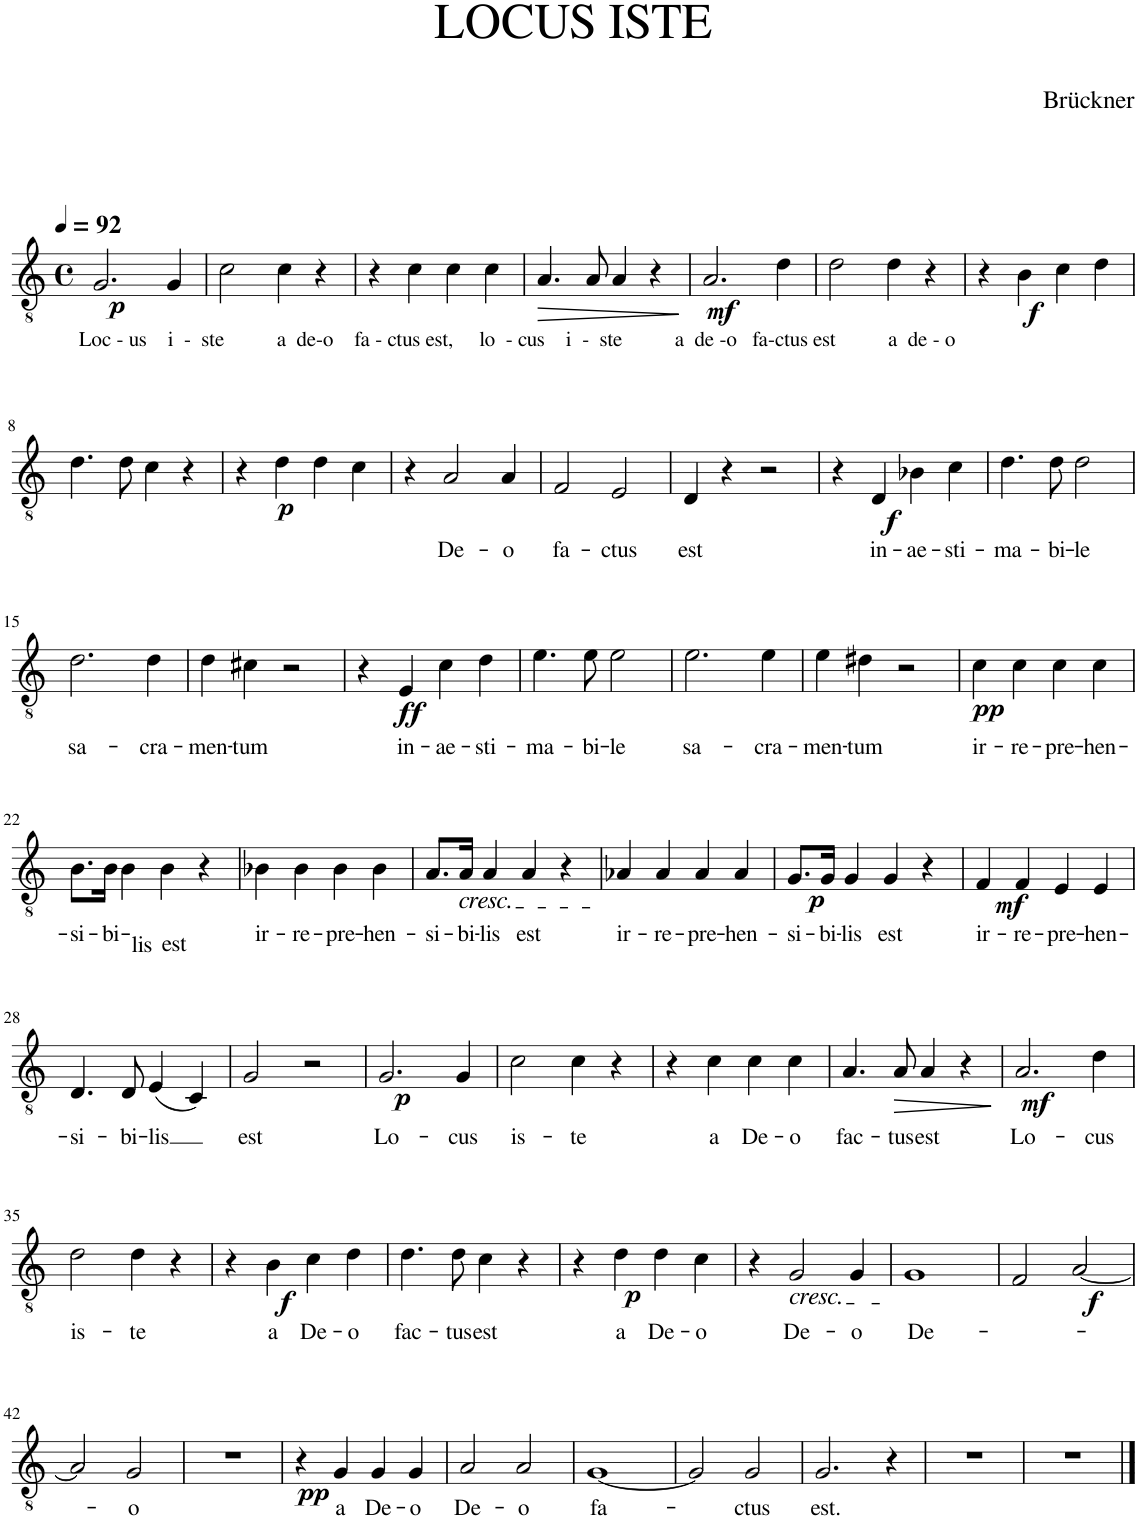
**kern	**text	**dynam
*part1	*part1	*part1
*staff1	*staff1	*staff1
*I"Tenor	*	*
*I'T.	*	*
*clefGv2	*	*
*k[]	*	*
*M4/4	*	*
*met(c)	*	*
*MM92	*	*
=1	=1	=1
!LO:TX:b:t=Loc - us    i  -  ste          a  de-o    fa - ctus est,     lo  - cus    i  -  ste          a  de -o   fa-ctus est          a  de - o	!	!
!	!	!LO:DY:b
2.G/	.	p
4G/	.	.
=2	=2	=2
2c\	.	.
4c\	.	.
4r	.	.
=3	=3	=3
4r	.	.
4c\	.	.
4c\	.	.
4c\	.	.
=4	=4	=4
!	!	!LO:HP:b
4.A/	.	>
8A/	.	.
4A/	.	.
4r	.	.
.	.	]
=5	=5	=5
!	!	!LO:DY:b
2.A/	.	mf
4d\	.	.
=6	=6	=6
2d\	.	.
4d\	.	.
4r	.	.
=7	=7	=7
4r	.	.
!	!	!LO:DY:b
4B\	.	f
4c\	.	.
4d\	.	.
!!LO:LB:g=z
=8	=8	=8
4.d\	.	.
8d\	.	.
4c\	.	.
4r	.	.
=9	=9	=9
4r	.	.
!	!	!LO:DY:b
4d\	.	p
4d\	.	.
4c\	.	.
=10	=10	=10
4r	.	.
!	!LO:LY:b	!
2A/	De-	.
!	!LO:LY:b	!
4A/	-o	.
=11	=11	=11
!	!LO:LY:b	!
2F/	fa-	.
!	!LO:LY:b	!
2E/	-ctus	.
=12	=12	=12
!	!LO:LY:b	!
4D/	est	.
4r	.	.
2r	.	.
=13	=13	=13
4r	.	.
!	!LO:LY:b	!LO:DY:b
4D/	in-	f
!	!LO:LY:b	!
4B-X\	-ae-	.
!	!LO:LY:b	!
4c\	-sti-	.
=14	=14	=14
!	!LO:LY:b	!
4.d\	-ma-	.
!	!LO:LY:b	!
8d\	-bi-	.
!	!LO:LY:b	!
2d\	-le	.
!!LO:LB:g=z
=15	=15	=15
!	!LO:LY:b	!
2.d\	sa-	.
!	!LO:LY:b	!
4d\	-cra-	.
=16	=16	=16
!	!LO:LY:b	!
4d\	-men-	.
!	!LO:LY:b	!
4c#X\	-tum	.
2r	.	.
=17	=17	=17
4r	.	.
!	!LO:LY:b	!LO:DY:b
4E/	in-	ff
!	!LO:LY:b	!
4c\	-ae-	.
!	!LO:LY:b	!
4d\	-sti-	.
=18	=18	=18
!	!LO:LY:b	!
4.e\	-ma-	.
!	!LO:LY:b	!
8e\	-bi-	.
!	!LO:LY:b	!
2e\	-le	.
=19	=19	=19
!	!LO:LY:b	!
2.e\	sa-	.
!	!LO:LY:b	!
4e\	-cra-	.
=20	=20	=20
!	!LO:LY:b	!
4e\	-men-	.
!	!LO:LY:b	!
4d#X\	-tum	.
2r	.	.
=21	=21	=21
!	!LO:LY:b	!LO:DY:b
4c\	ir-	pp
!	!LO:LY:b	!
4c\	-re-	.
!	!LO:LY:b	!
4c\	-pre-	.
!	!LO:LY:b	!
4c\	-hen-	.
!!LO:LB:g=z
=22	=22	=22
!	!LO:LY:b	!
8.B\L	-si-	.
!	!LO:LY:b	!
16B\Jk	-bi-	.
!	!LO:LY:b	!
4B\	-lis	.
!	!LO:LY:b	!
4B\	est	.
4r	.	.
=23	=23	=23
!	!LO:LY:b	!
4B-X\	ir-	.
!	!LO:LY:b	!
4B-\	-re-	.
!	!LO:LY:b	!
4B-\	-pre-	.
!	!LO:LY:b	!
4B-\	-hen-	.
=24	=24	=24
!	!LO:LY:b	!
8.A/L	-si-	.
!LO:TX:b:i:t=cresc.	!	!
!	!LO:LY:b	!
16A/Jk	-bi-	.
!	!LO:LY:b	!
4A/	-lis	.
!	!LO:LY:b	!
4A/	est	.
4r	.	.
=25	=25	=25
!	!LO:LY:b	!
4A-X/	ir-	.
!	!LO:LY:b	!
4A-/	-re-	.
!	!LO:LY:b	!
4A-/	-pre-	.
!	!LO:LY:b	!
4A-/	-hen-	.
=26	=26	=26
!	!LO:LY:b	!
8.G/L	-si-	.
!	!LO:LY:b	!LO:DY:b
16G/Jk	-bi-	p
!	!LO:LY:b	!
4G/	-lis	.
!	!LO:LY:b	!
4G/	est	.
4r	.	.
=27	=27	=27
!	!LO:LY:b	!
4F/	ir-	.
!	!LO:LY:b	!LO:DY:b
4F/	-re-	mf
!	!LO:LY:b	!
4E/	-pre-	.
!	!LO:LY:b	!
4E/	-hen-	.
!!LO:LB:g=z
=28	=28	=28
!	!LO:LY:b	!
4.D/	-si-	.
!	!LO:LY:b	!
8D/	-bi-	.
!	!LO:LY:b	!
(4E/	-lis	.
4C/)	.	.
=29	=29	=29
!	!LO:LY:b	!
2G/	est	.
2r	.	.
=30	=30	=30
!	!LO:LY:b	!LO:DY:b
2.G/	Lo-	p
!	!LO:LY:b	!
4G/	-cus	.
=31	=31	=31
!	!LO:LY:b	!
2c\	is-	.
!	!LO:LY:b	!
4c\	-te	.
4r	.	.
=32	=32	=32
4r	.	.
!	!LO:LY:b	!
4c\	a	.
!	!LO:LY:b	!
4c\	De-	.
!	!LO:LY:b	!
4c\	-o	.
=33	=33	=33
!	!LO:LY:b	!
4.A/	fac-	.
!	!LO:LY:b	!LO:HP:b
8A/	-tus	>
!	!LO:LY:b	!
4A/	est	.
4r	.	.
.	.	]
=34	=34	=34
!	!LO:LY:b	!LO:DY:b
2.A/	Lo-	mf
!	!LO:LY:b	!
4d\	-cus	.
!!LO:LB:g=z
=35	=35	=35
!	!LO:LY:b	!
2d\	is-	.
!	!LO:LY:b	!
4d\	-te	.
4r	.	.
=36	=36	=36
4r	.	.
!	!LO:LY:b	!LO:DY:b
4B\	a	f
!	!LO:LY:b	!
4c\	De-	.
!	!LO:LY:b	!
4d\	-o	.
=37	=37	=37
!	!LO:LY:b	!
4.d\	fac-	.
!	!LO:LY:b	!
8d\	-tus	.
!	!LO:LY:b	!
4c\	est	.
4r	.	.
=38	=38	=38
4r	.	.
!	!LO:LY:b	!LO:DY:b
4d\	a	p
!	!LO:LY:b	!
4d\	De-	.
!	!LO:LY:b	!
4c\	-o	.
=39	=39	=39
4r	.	.
!LO:TX:b:i:t=cresc.	!	!
!	!LO:LY:b	!
2G/	De-	.
!	!LO:LY:b	!
4G/	-o	.
=40	=40	=40
!	!LO:LY:b	!
1G	De-	.
=41	=41	=41
2F/	.	.
!	!	!LO:DY:b
[2A/	.	f
!!LO:LB:g=z
=42	=42	=42
2A/]	.	.
!	!LO:LY:b	!
2G/	-o	.
=43	=43	=43
1r	.	.
=44	=44	=44
!	!	!LO:DY:b
4r	.	pp
!	!LO:LY:b	!
4G/	a	.
!	!LO:LY:b	!
4G/	De-	.
!	!LO:LY:b	!
4G/	-o	.
=45	=45	=45
!	!LO:LY:b	!
2A/	De-	.
!	!LO:LY:b	!
2A/	-o	.
=46	=46	=46
!	!LO:LY:b	!
[1G	fa-	.
=47	=47	=47
2G/]	.	.
!	!LO:LY:b	!
2G/	-ctus	.
=48	=48	=48
!	!LO:LY:b	!
2.G/	est.	.
4r	.	.
=49	=49	=49
1r	.	.
=50	=50	=50
1r	.	.
==	==	==
*-	*-	*-
